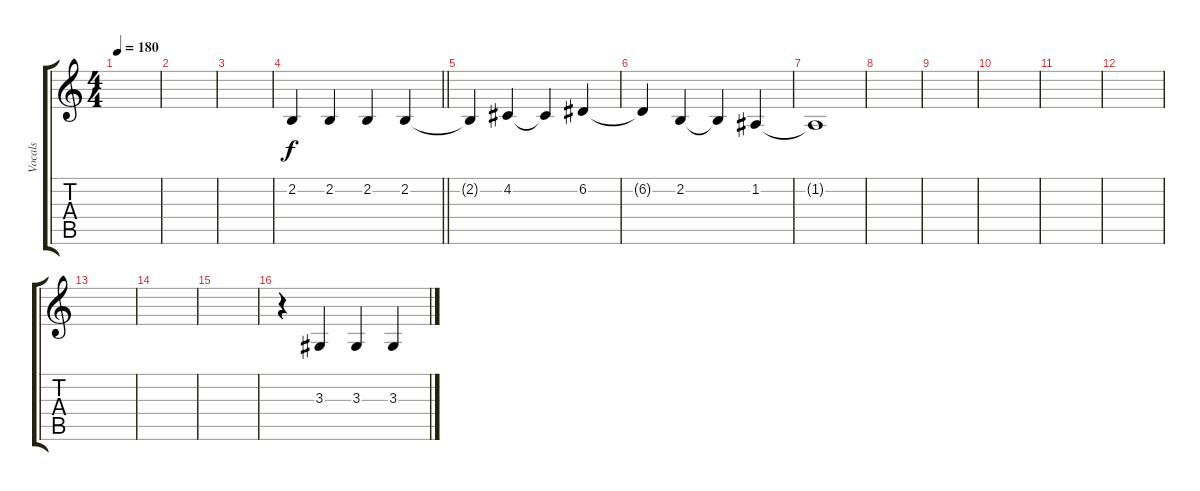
\track ("Vocals" "Vocals") {instrument flute}
\staff {score tabs}
\tuning (D4 A3 F3 C3 G2 C2) {hide}
\ts (4 4)
\tempo 180
\clef g2
\ks c
|
|
|
\barLineRight lightlight
2.2.4 2.2.4 2.2.4 2.2.4 |
2.2{t}.4 4.2.4 4.2{t}.4 6.2.4 |
6.2{t}.4 2.2.4 2.2{t}.4 1.2.4 |
1.2{t}.1 |
|
|
|
|
|
|
|
|
r.4 3.3.4 3.3.4 3.3.4
